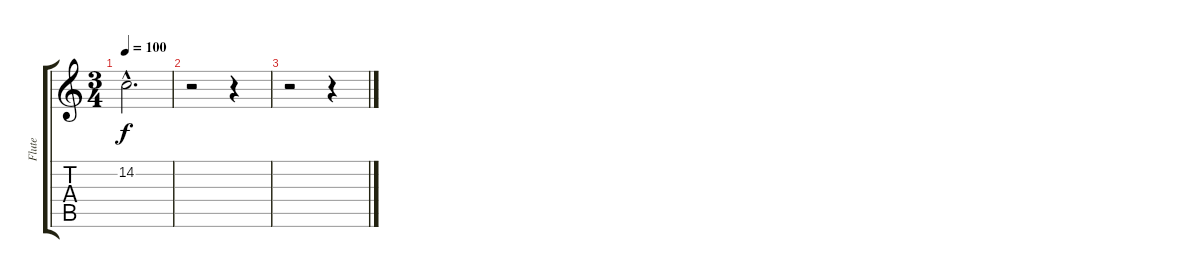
\track ("Flute" "Flute") {instrument flute}
\staff {score tabs}
\tuning (Eb4 Bb3 Gb3 Db3 Ab2 Eb2) {hide}
\ts (3 4)
\tempo 100
\clef g2
\ks c
14.2{hac}.2{d dy f} |
r.2 r.4 |
r.2 r.4
